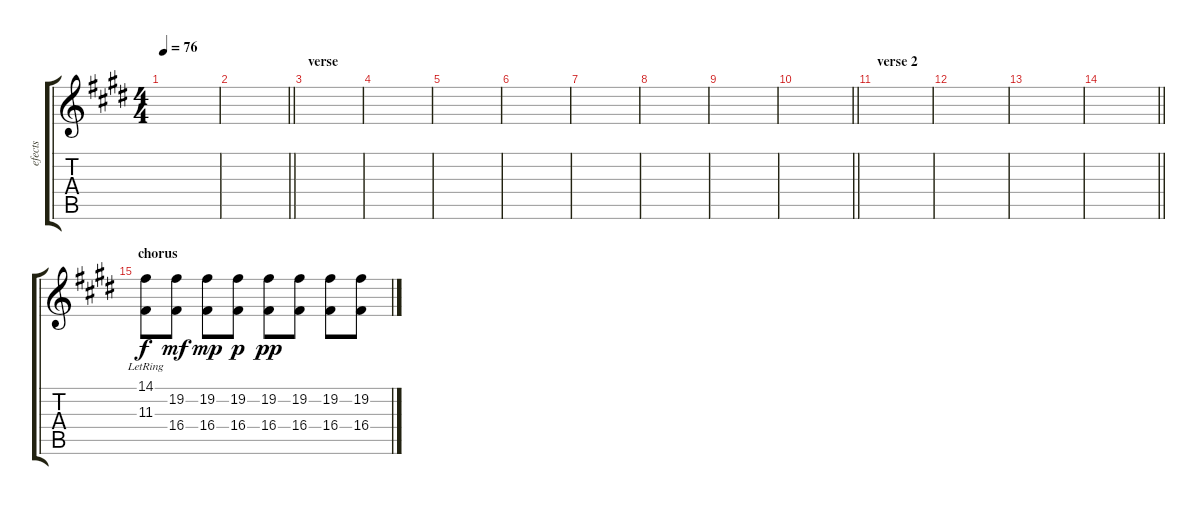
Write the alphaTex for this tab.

\track ("efects" "efects") {instrument acousticgrandpiano}
\staff {score tabs}
\tuning (E4 B3 G3 D3 A2 E2) {hide}
\ts (4 4)
\tempo 76
\clef g2
\ks e
|
\barLineRight lightlight
|
\section ("" "verse")
|
|
|
|
|
|
|
\barLineRight lightlight
|
\section ("" "verse 2")
|
|
|
\barLineRight lightlight
|
\section ("" "chorus")
(14.1{lr} 11.3{lr}).8{dy f} (19.2 16.4).8{dy mf} (19.2 16.4).8{dy mp} (19.2 16.4).8{dy p} (19.2 16.4).8{dy pp} (19.2 16.4).8 (19.2 16.4).8 (19.2 16.4).8
